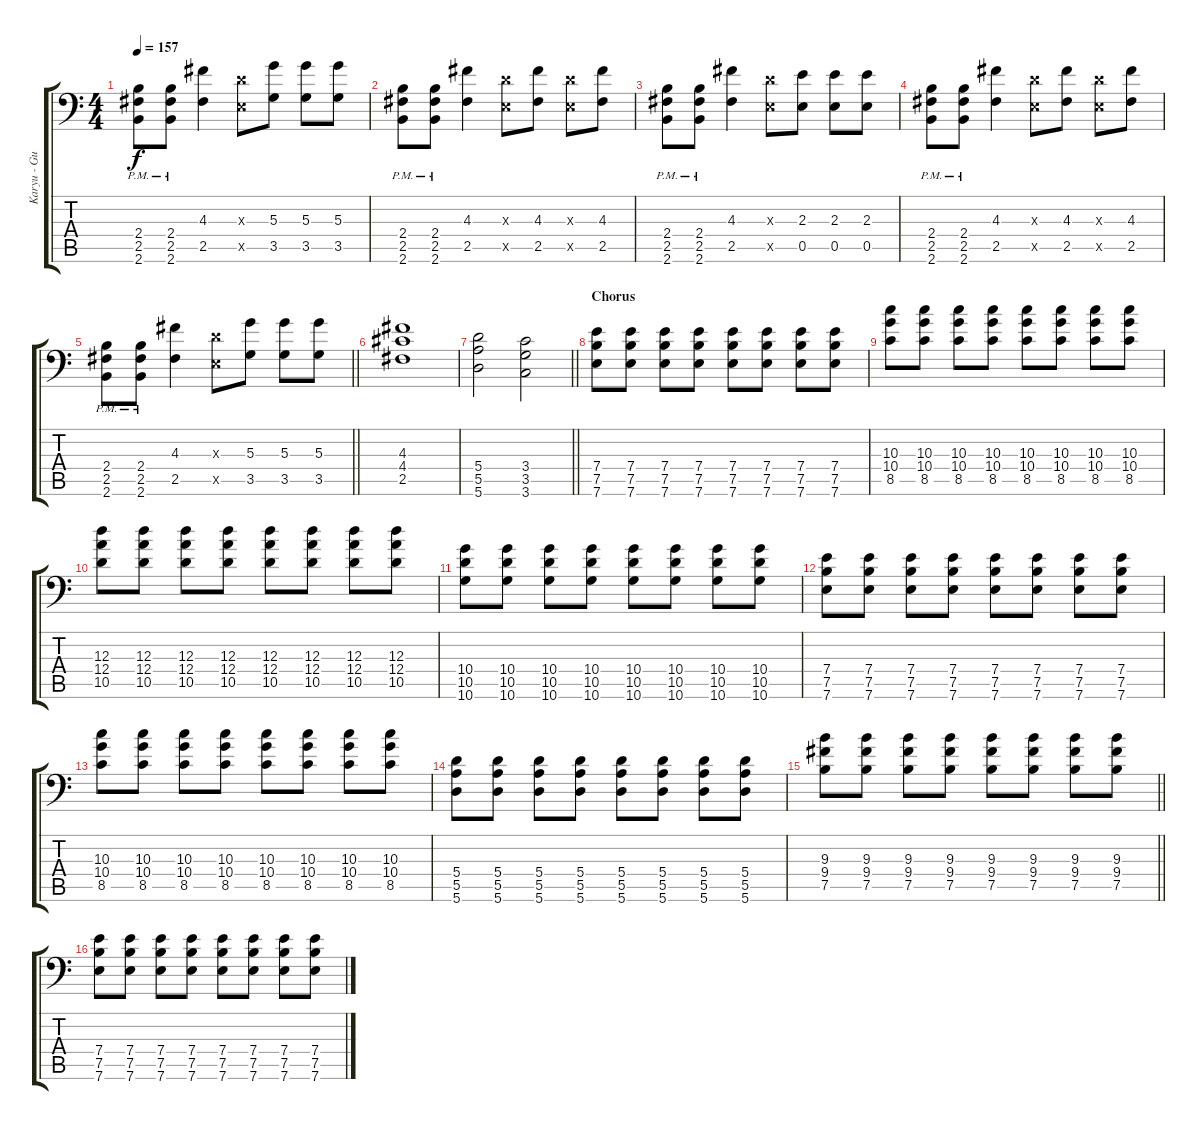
\track ("Karyu - Guitar 2" "Karyu - Gu") {instrument distortionguitar}
\staff {score tabs}
\tuning (B3 Gb3 D3 A2 E2 A1) {hide}
\ts (4 4)
\tempo 157
\clef f4
\ks c
(2.4{pm} 2.5{pm} 2.6{pm}).8{dy f} (2.4{pm} 2.5{pm} 2.6{pm}).8 (4.3 2.5).4 (0.3{x} 0.5{x}).8 (5.3 3.5).8 (5.3 3.5).8 (5.3 3.5).8 |
(2.4{pm} 2.5{pm} 2.6{pm}).8 (2.4{pm} 2.5{pm} 2.6{pm}).8 (4.3 2.5).4 (0.3{x} 0.5{x}).8 (4.3 2.5).8 (0.3{x} 0.5{x}).8 (4.3 2.5).8 |
(2.4{pm} 2.5{pm} 2.6{pm}).8 (2.4{pm} 2.5{pm} 2.6{pm}).8 (4.3 2.5).4 (0.3{x} 0.5{x}).8 (2.3 0.5).8 (2.3 0.5).8 (2.3 0.5).8 |
(2.4{pm} 2.5{pm} 2.6{pm}).8 (2.4{pm} 2.5{pm} 2.6{pm}).8 (4.3 2.5).4 (0.3{x} 0.5{x}).8 (4.3 2.5).8 (0.3{x} 0.5{x}).8 (4.3 2.5).8 |
\barLineRight lightlight
(2.4{pm} 2.5{pm} 2.6{pm}).8 (2.4{pm} 2.5{pm} 2.6{pm}).8 (4.3 2.5).4 (0.3{x} 0.5{x}).8 (5.3 3.5).8 (5.3 3.5).8 (5.3 3.5).8 |
(4.3 4.4 2.5).1 |
\barLineRight lightlight
(5.4 5.5 5.6).2 (3.4 3.5 3.6).2 |
\section ("" "Chorus")
(7.4 7.5 7.6).8 (7.4 7.5 7.6).8 (7.4 7.5 7.6).8 (7.4 7.5 7.6).8 (7.4 7.5 7.6).8 (7.4 7.5 7.6).8 (7.4 7.5 7.6).8 (7.4 7.5 7.6).8 |
(10.3 10.4 8.5).8 (10.3 10.4 8.5).8 (10.3 10.4 8.5).8 (10.3 10.4 8.5).8 (10.3 10.4 8.5).8 (10.3 10.4 8.5).8 (10.3 10.4 8.5).8 (10.3 10.4 8.5).8 |
(12.3 12.4 10.5).8 (12.3 12.4 10.5).8 (12.3 12.4 10.5).8 (12.3 12.4 10.5).8 (12.3 12.4 10.5).8 (12.3 12.4 10.5).8 (12.3 12.4 10.5).8 (12.3 12.4 10.5).8 |
(10.4 10.5 10.6).8 (10.4 10.5 10.6).8 (10.4 10.5 10.6).8 (10.4 10.5 10.6).8 (10.4 10.5 10.6).8 (10.4 10.5 10.6).8 (10.4 10.5 10.6).8 (10.4 10.5 10.6).8 |
(7.4 7.5 7.6).8 (7.4 7.5 7.6).8 (7.4 7.5 7.6).8 (7.4 7.5 7.6).8 (7.4 7.5 7.6).8 (7.4 7.5 7.6).8 (7.4 7.5 7.6).8 (7.4 7.5 7.6).8 |
(10.3 10.4 8.5).8 (10.3 10.4 8.5).8 (10.3 10.4 8.5).8 (10.3 10.4 8.5).8 (10.3 10.4 8.5).8 (10.3 10.4 8.5).8 (10.3 10.4 8.5).8 (10.3 10.4 8.5).8 |
(5.4 5.5 5.6).8 (5.4 5.5 5.6).8 (5.4 5.5 5.6).8 (5.4 5.5 5.6).8 (5.4 5.5 5.6).8 (5.4 5.5 5.6).8 (5.4 5.5 5.6).8 (5.4 5.5 5.6).8 |
\barLineRight lightlight
(9.3 9.4 7.5).8 (9.3 9.4 7.5).8 (9.3 9.4 7.5).8 (9.3 9.4 7.5).8 (9.3 9.4 7.5).8 (9.3 9.4 7.5).8 (9.3 9.4 7.5).8 (9.3 9.4 7.5).8 |
\section ("" "")
(7.4 7.5 7.6).8 (7.4 7.5 7.6).8 (7.4 7.5 7.6).8 (7.4 7.5 7.6).8 (7.4 7.5 7.6).8 (7.4 7.5 7.6).8 (7.4 7.5 7.6).8 (7.4 7.5 7.6).8
